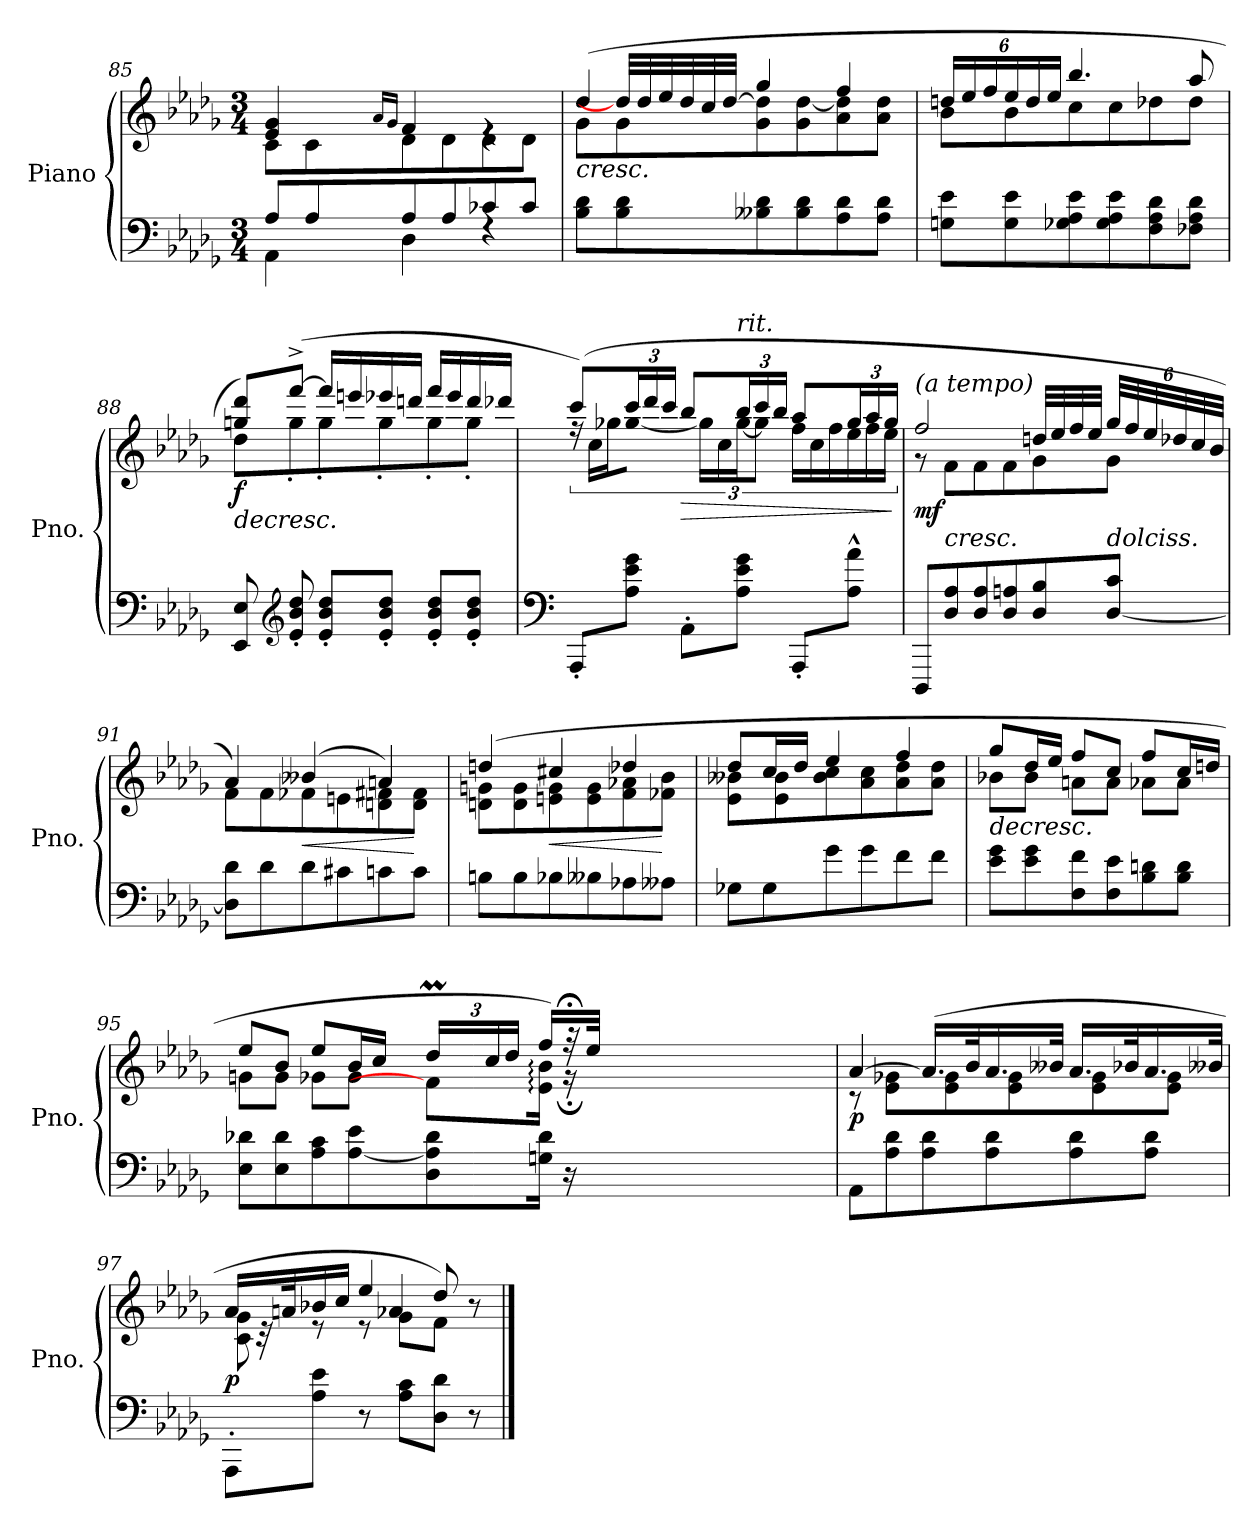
**kern	**kern	**dynam
*part1	*part1	*part1
*staff2	*staff1	*staff1/2
*I"Piano	*	*
*I'Pno.	*	*
!!LO:LB:g=z
*clefF4	*clefG2	*
*k[b-e-a-d-g-]	*k[b-e-a-d-g-]	*
*M3/4	*M3/4	*
*MM84	*MM84	*
=85	=85	=85
*^	*^	*
*	*	*	*^	*
8A-/L	4AA-\	4e-/ 4g-/	8c\L	[8g-!Lyy	.
*	*	*	*	*Xtuplet	*
8A-/	.	.	8c\	24g-!Lyy]	.
.	.	.	.	24a-!yy	.
.	.	.	.	24g-!JJyy	.
.	.	16qa-/LL	.	.	.
.	.	16qg-/JJ	.	.	.
8A-/	4D-\	4f/	8d-\	4f!yy	.
8A-/	.	.	8d-\	.	.
*	*	*MM80	*	*	*
8c-X/	4rF	4re	8d-\	4re	.
8c-/J	.	.	8d-\J	.	.
*v	*v	*	*	*	*
=86	=86	=86	=86	=86
*	*MM84	*	*	*
!	!	!	!	!LO:HP:b
8B-\ 8d-\L	(4dd-/	8g-\L	[8dd-/yy	<
*	*MM72	*	*	*
8B-\ 8d-\	.	8g-\	48dd-/L]	.
.	.	.	48dd-/	.
.	.	.	48ee-/	.
.	.	.	48dd-/	.
.	.	.	48cc/	.
.	.	.	[48dd-/J	.
*	*MM84	*	*	*
8B--X\ 8d-\	4gg-/	8g-\ 8dd-\]	2ryy	.
8B--\ 8d-\	.	8g-\ [8dd-\	.	.
*	*MM80	*	*	*
8A-\ 8d-\	4ff/	8a-\ 8dd-\]	.	.
8A-\ 8d-\J	.	8a-\ 8dd-\J	.	.
*	*v	*v	*v	*
=87	=87	=87
*	*tuplet	*
*	*MM76	*
*	*^	*
8Gn\ 8e-\L	24ddn/LL	8b-\L	.
.	24ee-/	.	.
.	24ff/	.	.
8G\ 8e-\	24ee-/	8b-\	.
.	24dd/	.	.
.	24ee-/JJ	.	.
*	*MM84	*	*
8G-X\ 8A-\ 8e-\	4.bb-/	8cc\	.
*	*MM80	*	*
8G-\ 8A-\ 8e-\	.	8cc\	.
*	*MM76	*	*
8F\ 8A-\ 8d-\	.	8dd-X\	.
*	*MM72	*	*
8F-X\ 8A-\ 8d-\J	8aa-/	8dd-\J	.
=88	=88	=88	=88
*	*MM68	*	*
!	!	!	!LO:HP:b
!	!	!	!LO:DY:n=1:b
8EE-/ 8E-/	8ggn/ 8ddd-/L)	8dd-\L	> f
*clefG2	*	*	*
*	*MM84	*	*
8e-/' 8b-/' 8dd-/'	([8fff^/J	8gg'\	.
8e-/' 8b-/' 8dd-/'L	16fff/LL]	8gg'\	.
.	16eeen/	.	.
8e-/' 8b-/' 8dd-/'J	16eee-X/	8gg'\	.
.	16dddn/JJ	.	.
8e-/' 8b-/' 8dd-/'L	16fff/LL	8gg'\	.
.	16eee-/	.	.
8e-/' 8b-/' 8dd-/'J	16ddd/	8gg'\J	.
.	16ddd-X/JJ	.	.
*	*v	*v	*
.	.	[
!!LO:LB:g=z
=89	=89	=89
*clefF4	*	*
*	*^	*
8AAA-'/L	(8ccc/L)	24rff	.
.	.	24cc\LL	.
.	.	24gg-X\J	.
8A-\ 8e-\ 8g-\J	24ccc/L	[8gg-\J	.
.	24ddd-/	.	.
.	24ccc/JJ	.	.
!	!	!	!LO:HP:b
*	*	*Xtuplet	*
8AA-'\L	8bb-/L	24gg-\LL]	>
.	.	24cc\	.
.	.	[24gg-\J	.
*	*MM80	*	*
!	!LO:TX:a:i:t=rit.	!	!
8A-\ 8e-\ 8g-\J	24bb-/L	8gg-\J]	.
.	24ccc/	.	.
.	24bb-/JJ	.	.
*	*MM76	*	*
8AAA-'/L	8aa-/L	24ff\LL	.
.	.	24cc\	.
.	.	24ff\	.
*	*MM72	*	*
8A-\^^ 8a-\^^J	24gg-/L	24ee-\	.
.	24aa-/	24ff\	.
.	24gg-/JJ	24ee-\JJ	.
*	*v	*v	*
.	.	]
=90	=90	=90
*	*MM84	*
*	*^	*
!	!LO:TX:a:i:t=(a tempo)	!	!
!	!	!	!LO:DY:b
8DDD-/L	2ff/	8r	mf
!	!	!	!LO:HP:b
8D-/ 8A-/	.	8f\L	<
8D-/ 8A-/	.	8f\	.
8D-/ 8An/	.	8f\	.
*	*MM76	*	*
8D-/ 8B-/	32ddn/LLL	8g-\	.
.	32ee-/	.	.
.	32ff/	.	.
.	32ee-/JJJ	.	.
*	*tuplet	*	*
*	*MM68	*	*
!LO:TX:a:i:t=dolciss.	!	!	!
[8D-/ 8c/J	48gg-/LLL	8g-\J	]
.	48ff/	.	.
.	48ee-/	.	.
.	48dd-X/	.	.
.	48cc/	.	.
.	48b-/JJJ	.	.
!!LO:LB:g=z	!!
=91	=91	=91	=91
*	*MM84	*	*
8D-\] 8d-\L	4a-/)	8f\L	.
8d-\	.	8f\	.
*	*MM80	*	*
!	!	!	!LO:HP:b
8d-\	(4b--X/	8f-X\	<
8c#X\	.	8en\	.
*	*MM76	*	*
8cn\	4an/)	8dn\ 8f#X\	.
8c\J	.	8d\ 8f#\J	[
=92	=92	=92	=92
*	*MM84	*	*
8Bn\L	(4ddn/	8dn\ 8gn\L	.
8B\	.	8d\ 8g\	.
!	!	!	!LO:HP:b
8B-X\	4cc#X/	8en\ 8g\	<
8B--X\	.	8e\ 8g\	.
8A-X\	4dd-X/	8f\ 8a-X\	.
8A--X\J	.	8f-X\ 8b-\J	[
=93	=93	=93	=93
8G-X\L	8dd-/L	8e-\ 8b--X\L	.
8G-\	16cc/L	8e-\ 8b--\	.
.	16dd-/JJ	.	.
8g-\	4ee-/	8b--\ 8cc\	.
8g-\	.	8a-\ 8cc\	.
8f\	4ff/	8a-\ 8dd-\	.
8f\J	.	8a-\ 8dd-\J	.
=94	=94	=94	=94
!	!	!	!LO:HP:b
8e-\ 8g-\L	8gg-/L	8b-X\L	>
8e-\ 8g-\	16dd-/L	8b-\J	.
.	16ee-/JJ	.	.
8F\ 8f\	8ff/L	8an\L	.
8F\ 8e-\	8cc/J	8a\J	.
8B-\ 8dn\	8ff/L	8a-X\L	.
8B-\ 8d\J	16cc/L	8a-\J	.
.	16ddn/JJ	.	.
*	*v	*v	*
!!LO:LB:g=z
=95	=95	=95
*	*MM76	*
*	*^	*
*	*	*^	*
8E-\ 8d-X\L	8ee-/L	8gn\L	4.ryy	.
8E-\ 8d-\	8b-/J	8g\J	.	.
*	*MM72	*	*	*
8A-\ 8c\	8ee-/L	8g-X\L	.	.
*	*MM68	*	*	*
[8A-\ 8e-\	16b-/L	8g-\J	16.ryy	.
.	16cc/JJ	.	.	.
.	.	.	[32fLLLyy	.
*	*	*	*Xtuplet	*
*	*MM36	*	*	*
!	!	!	!LO:N:vis=64	!
8D-\ 8A-\] 8d-\	24dd-:M/LL	8f\L]	640%9dd-!Lyy	.
!	!	!	!LO:N:vis=64	!
.	.	.	640%9ee-!yy	.
!	!	!	!LO:N:vis=64	!
.	.	.	640%9dd-!JJJJyy	.
.	24cc/	.	.	.
.	.	.	36.ryy	.
.	24dd-/JJ	.	.	.
.	.	.	1920ryy	.
!	!	!	!LO:N:vis=64	!
.	.	.	640%9ryy	.
!	!	!	!LO:N:vis=64	!
.	.	.	640%9e-!LLLLyy	.
.	.	.	[384%5b-!JJJJyy	.
16Gn\ 16d-\Jk	16ff/LL)	16e-\: 16b-\:Jk	.	.
.	.	.	8rffyy	.
*	*MM20	*	*	*
16r	32r;<	16r;	.	.
*	*MM80	*	*	*
.	32ee-/JJk	.	.	.
640ryy	640ryy	640ryy	.	[
.	.	.	960b-!yy]	.
=96	=96	=96	=96	=96
!	!	!	!	!LO:DY:b
*	*	*v	*v	*
8AA-\L	[4a-/	8r	p
8A-\ 8d-\	.	8e-\ 8g-X\L	.
8A-\ 8d-\	(16.a-/LL]	8e-\ 8g-\	.
.	32b-/K	.	.
8A-\ 8d-\	16.a-/	8e-\ 8g-\	.
.	32b--X/JJk	.	.
8A-\ 8d-\	16.a-/LL	8e-\ 8g-\	.
.	32b-X/K	.	.
8A-\ 8d-\J	16.a-/	8e-\ 8g-\J	.
.	32b--X/JJk	.	.
*	*v	*v	*
.	.	]
=97	=97	=97
*	*MM76	*
*	*^	*
*	*	*^	*
!	!	!	!	!LO:DY:b
8AAA-'\L	16a-/LL	8c\ 8g-\	4.ryy	p
.	32rc	.	.	.
.	32an/K	.	.	.
8A-\ 8e-\J	16b-X/	8r	.	.
.	16cc/JJ	.	.	.
*	*MM72	*	*	*
8r	4ee-/	8r	.	.
8A-\ 8c\L	.	8g-\L	4a-X/	.
*	*MM60	*	*	*
8D-\ 8d-\J	8dd-/)	8f\J	.	.
8r	8r	8rffyy	8reyy	.
*	*v	*v	*v	*
==	==	==
*-	*-	*-
